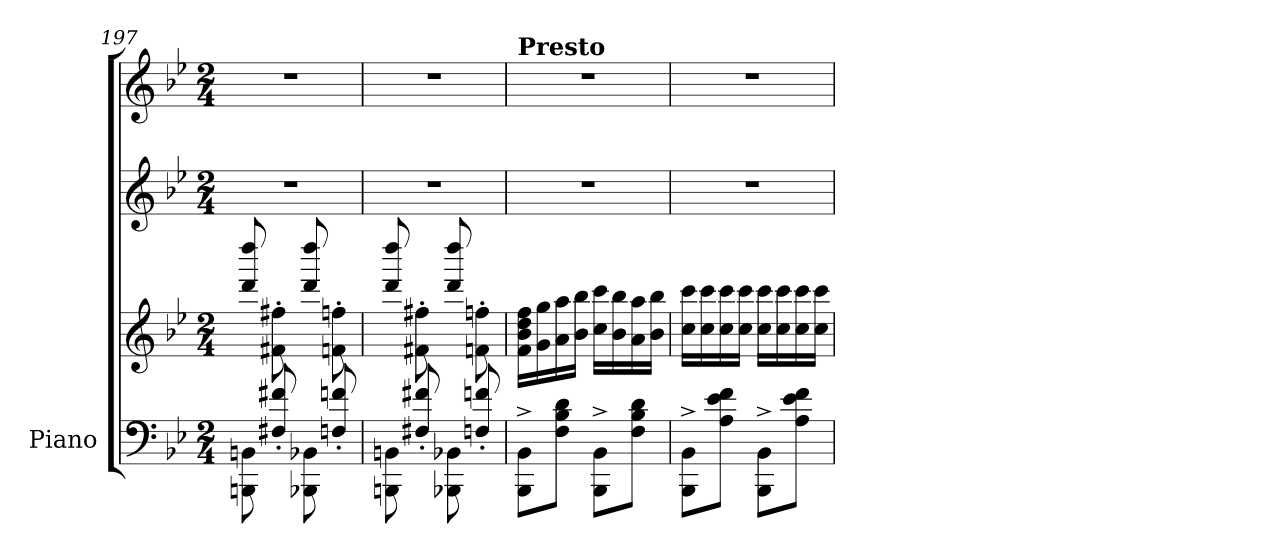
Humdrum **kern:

**kern	**kern	**kern	**kern	**dynam
*part1	*part1	*part1	*part1	*part1
*staff4	*staff3	*staff2	*staff1	*staff1/2/3/4
*I"Piano	*	*	*	*
*I'Pno.	*	*	*	*
*clefF4	*clefG2	*clefG2	*clefG2	*
*k[b-e-]	*k[b-e-]	*k[b-e-]	*k[b-e-]	*
*M2/4	*M2/4	*M2/4	*M2/4	*
*MM115	*MM115	*MM115	*MM115	*
=197	=197	=197	=197	=197
8BBBn\ 8BBn\	8ddd/ 8dddd/	2r	2r	.
8F#X/' 8f#X/'	8f#X\' 8ff#X\'	.	.	.
8BBB-X\ 8BB-X\	8ddd/ 8dddd/	.	.	.
8Fn/' 8fn/'	8fn\' 8ffn\'	.	.	.
=198	=198	=198	=198	=198
*	*	*	*MM120	*
8BBBn\ 8BBn\	8ddd/ 8dddd/	2r	2r	.
8F#X/' 8f#X/'	8f#X\' 8ff#X\'	.	.	.
8BBB-X\ 8BB-X\	8ddd/ 8dddd/	.	.	.
8Fn/' 8fn/'	8fn\' 8ffn\'	.	.	.
=199	=199	=199	=199	=199
!	!	!	!LO:TX:a:B:t=Presto	!
!	!	!	!	!LO:DY:b=4
!	!	!	!	!LO:DY:n=1:b=3
8BBB-\^ 8BB-\^L	16f\ 16b-\ 16dd\ 16ff\LL	2r	2r	mf other-dynamics
.	16g\ 16gg\	.	.	.
8F\ 8B-\ 8d\J	16a\ 16aa\	.	.	.
.	16b-\ 16bb-\JJ	.	.	.
8BBB-\^ 8BB-\^L	16cc\ 16ccc\LL	.	.	.
.	16b-\ 16bb-\	.	.	.
8F\ 8B-\ 8d\J	16a\ 16aa\	.	.	.
.	16b-\ 16bb-\JJ	.	.	.
=200	=200	=200	=200	=200
8BBB-\^ 8BB-\^L	16cc\ 16ccc\LL	2r	2r	.
.	16cc\ 16ccc\	.	.	.
8A\ 8e-\ 8f\J	16cc\ 16ccc\	.	.	.
.	16cc\ 16ccc\JJ	.	.	.
8BBB-\^ 8BB-\^L	16cc\ 16ccc\LL	.	.	.
.	16cc\ 16ccc\	.	.	.
8A\ 8e-\ 8f\J	16cc\ 16ccc\	.	.	.
.	16cc\ 16ccc\JJ	.	.	.
=	=	=	=	=
*-	*-	*-	*-	*-
